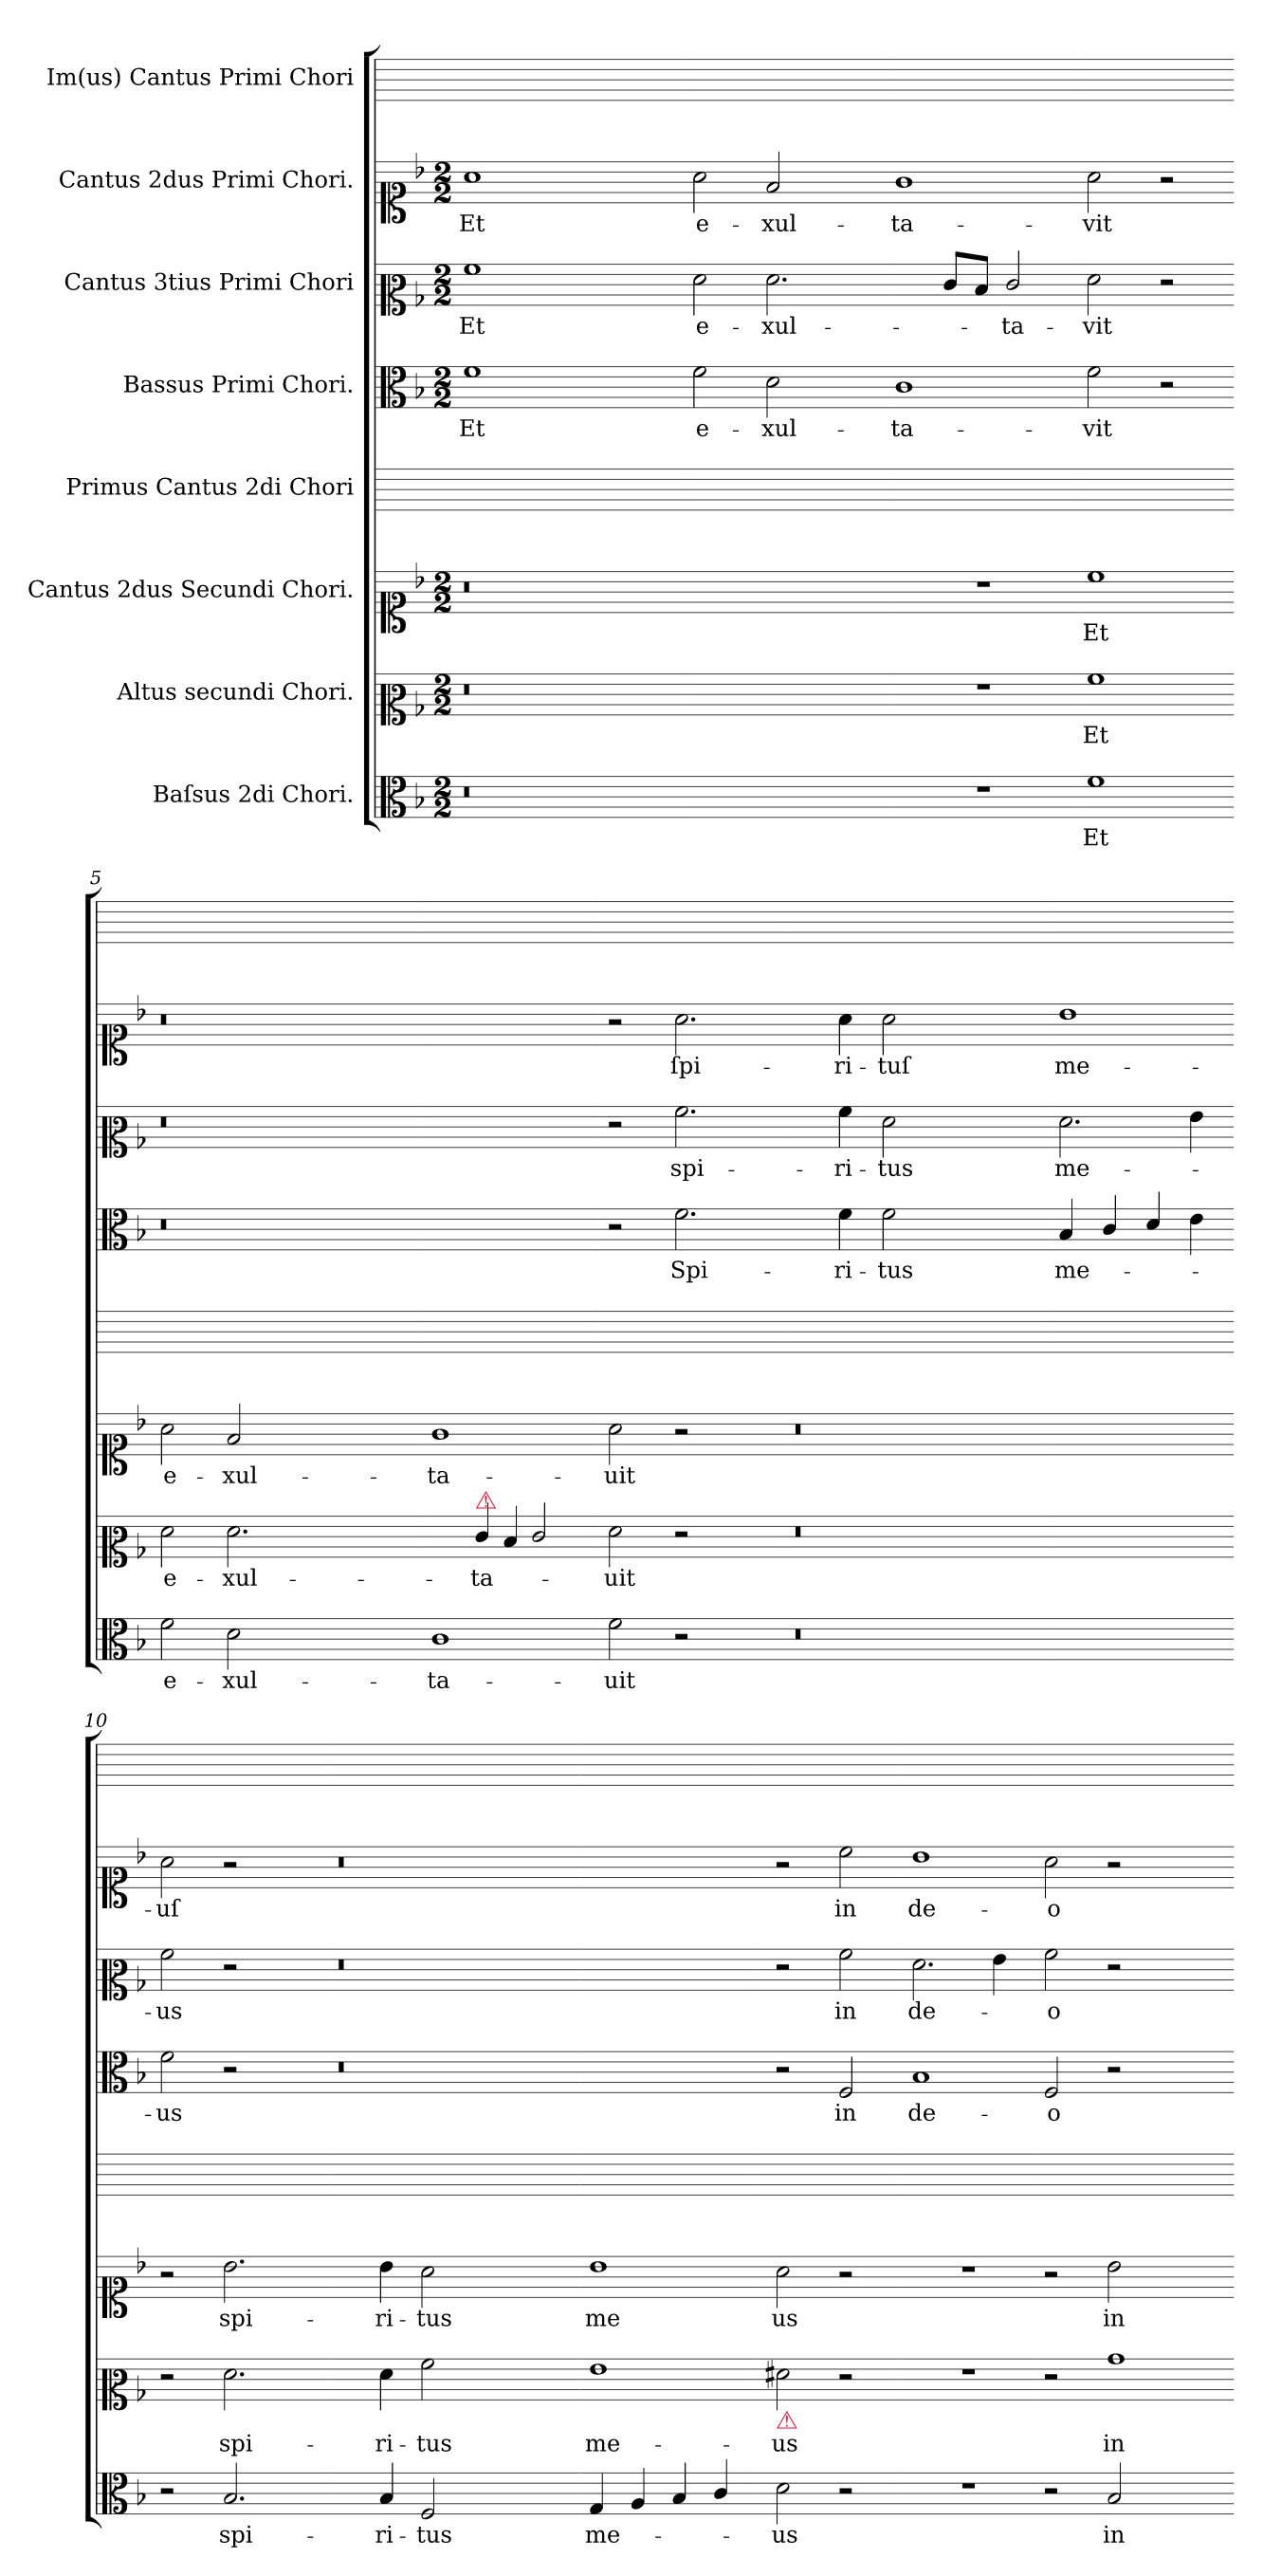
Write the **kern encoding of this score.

**kern	**text	**kern	**text	**kern	**text	**kern	**kern	**text	**kern	**text	**kern	**text	**kern
*part8	*part8	*part7	*part7	*part6	*part6	*part5	*part4	*part4	*part3	*part3	*part2	*part2	*part1
*staff8	*staff8	*staff7	*staff7	*staff6	*staff6	*staff5	*staff4	*staff4	*staff3	*staff3	*staff2	*staff2	*staff1
*I"Baſsus 2di Chori.	*	*I"Altus secundi Chori.	*	*I"Cantus 2dus Secundi Chori.	*	*I"Primus Cantus 2di Chori	*I"Bassus Primi Chori.	*	*I"Cantus 3tius Primi Chori	*	*I"Cantus 2dus Primi Chori.	*	*I"Im(us) Cantus Primi Chori
*clefC3	*	*clefC2	*	*clefC1	*	*	*clefC3	*	*clefC2	*	*clefC1	*	*
*k[b-]	*	*k[b-]	*	*k[b-]	*	*	*k[b-]	*	*k[b-]	*	*k[b-]	*	*
*F:	*	*F:	*	*F:	*	*	*F:	*	*F:	*	*F:	*	*
*M2/2	*	*M2/2	*	*M2/2	*	*	*M2/2	*	*M2/2	*	*M2/2	*	*
=1	=1	=1	=1	=1	=1	=1	=1	=1	=1	=1	=1	=1	=1
0r	.	0r	.	0r	.	1ryy	1f	Et	1a	Et	1a	Et	1ryy
.	.	.	.	.	.	1ryy	1ryy	.	1ryy	.	1ryy	.	1ryy
=2-	=2-	=2-	=2-	=2-	=2-	=2-	=2-	=2-	=2-	=2-	=2-	=2-	=2-
1ryy	.	1ryy	.	1ryy	.	2ryy	2f\	e-	2f\	e-	2a\	e-	1ryy
.	.	.	.	.	.	2ryy	2d\	-xul-	2.f\	-xul-	2f/	-xul-	.
4ryy	.	4ryy	.	4ryy	.	4ryy	4ryy	.	.	.	4ryy	.	4ryy
=3-	=3-	=3-	=3-	=3-	=3-	=3-	=3-	=3-	=3-	=3-	=3-	=3-	=3-
1r	.	1r	.	1r	.	1ryy	1c	-ta-	4ryy	.	1g	-ta-	1ryy
.	.	.	.	.	.	.	.	.	8e/L	.	.	.	.
.	.	.	.	.	.	.	.	.	8d/J	.	.	.	.
.	.	.	.	.	.	.	.	.	2e/	-ta-	.	.	.
=4-	=4-	=4-	=4-	=4-	=4-	=4-	=4-	=4-	=4-	=4-	=4-	=4-	=4-
1f	Et	1a	Et	1cc	Et	1ryy	2f\	-vit	2f\	-vit	2a\	-vit	1ryy
.	.	.	.	.	.	.	2r	.	2r	.	2r	.	.
=5-	=5-	=5-	=5-	=5-	=5-	=5-	=5-	=5-	=5-	=5-	=5-	=5-	=5-
2f\	e-	2f\	e-	2a\	e-	0ryy	0r	.	0r	.	0r	.	0ryy
2d\	-xul-	2.f\	-xul-	2f/	-xul-	.	.	.	.	.	.	.	.
1ryy	.	.	.	1ryy	.	.	.	.	.	.	.	.	.
.	.	2.ryy	.	.	.	.	.	.	.	.	.	.	.
=6-	=6-	=6-	=6-	=6-	=6-	=6-	=6-	=6-	=6-	=6-	=6-	=6-	=6-
1c	-ta-	4ryy	.	1g	-ta-	1ryy	1ryy	.	1ryy	.	1ryy	.	1ryy
!	!	!LO:TX:a:color=crimson:t=⚠	!	!	!	!	!	!	!	!	!	!	!
!	!	!LO:N:vis=4	!	!	!	!	!	!	!	!	!	!	!
.	.	8e/	-ta-	.	.	.	.	.	.	.	.	.	.
!	!	!LO:N:vis=4	!	!	!	!	!	!	!	!	!	!	!
.	.	8d/	.	.	.	.	.	.	.	.	.	.	.
.	.	2e/	.	.	.	.	.	.	.	.	.	.	.
=7-	=7-	=7-	=7-	=7-	=7-	=7-	=7-	=7-	=7-	=7-	=7-	=7-	=7-
2f\	-uit	2f\	-uit	2a\	-uit	2ryy	2r	.	2r	.	2r	.	2ryy
2r	.	2r	.	2r	.	2.ryy	2.f\	Spi-	2.a\	spi-	2.a\	ſpi-	2.ryy
4ryy	.	4ryy	.	4ryy	.	.	.	.	.	.	.	.	.
=8-	=8-	=8-	=8-	=8-	=8-	=8-	=8-	=8-	=8-	=8-	=8-	=8-	=8-
0r	.	0r	.	0r	.	4ryy	4ryy	.	4ryy	.	4ryy	.	4ryy
.	.	.	.	.	.	2.ryy	4f\	-ri-	4a\	-ri-	4a\	-ri-	2.ryy
.	.	.	.	.	.	.	2f\	-tus	2f\	-tus	2a\	tuſ	.
.	.	.	.	.	.	1ryy	1ryy	.	1ryy	.	1ryy	.	1ryy
=9-	=9-	=9-	=9-	=9-	=9-	=9-	=9-	=9-	=9-	=9-	=9-	=9-	=9-
1ryy	.	1ryy	.	1ryy	.	1ryy	4B-/	me-	2.f\	me-	1b-	me-	1ryy
.	.	.	.	.	.	.	4c/	.	.	.	.	.	.
.	.	.	.	.	.	.	4d/	.	.	.	.	.	.
.	.	.	.	.	.	.	4e\	.	4g\	.	.	.	.
=10-	=10-	=10-	=10-	=10-	=10-	=10-	=10-	=10-	=10-	=10-	=10-	=10-	=10-
2r	.	2r	.	2r	.	1ryy	2f\	-us	2a\	-us	2a\	uſ	1ryy
2.B-/	spi-	2.f\	spi-	2.b-\	spi-	.	2r	.	2r	.	2r	.	.
.	.	.	.	.	.	4ryy	4ryy	.	4ryy	.	4ryy	.	4ryy
=11-	=11-	=11-	=11-	=11-	=11-	=11-	=11-	=11-	=11-	=11-	=11-	=11-	=11-
4ryy	.	4ryy	.	4ryy	.	0ryy	0r	.	0r	.	0r	.	0ryy
4B-/	-ri-	4f\	-ri-	4b-\	-ri-	.	.	.	.	.	.	.	.
2F/	-tus	2a\	-tus	2a\	-tus	.	.	.	.	.	.	.	.
1ryy	.	1ryy	.	1ryy	.	.	.	.	.	.	.	.	.
=12-	=12-	=12-	=12-	=12-	=12-	=12-	=12-	=12-	=12-	=12-	=12-	=12-	=12-
4G/	me-	1g	me-	1b-	me	1ryy	1ryy	.	1ryy	.	1ryy	.	1ryy
4A/	.	.	.	.	.	.	.	.	.	.	.	.	.
4B-/	.	.	.	.	.	.	.	.	.	.	.	.	.
4c/	.	.	.	.	.	.	.	.	.	.	.	.	.
=13-	=13-	=13-	=13-	=13-	=13-	=13-	=13-	=13-	=13-	=13-	=13-	=13-	=13-
!	!	!LO:TX:b:color=crimson:t=⚠	!	!	!	!	!	!	!	!	!	!	!
2d\	-us	2f#X\	-us	2a\	us	1ryy	2r	.	2r	.	2r	.	1ryy
2r	.	2r	.	2r	.	.	2F/	in	2a\	in	2cc\	in	.
=14-	=14-	=14-	=14-	=14-	=14-	=14-	=14-	=14-	=14-	=14-	=14-	=14-	=14-
1r	.	1r	.	1r	.	1ryy	1B-	de-	2.f\	de-	1b-	de-	1ryy
.	.	.	.	.	.	.	.	.	4g\	.	.	.	.
=15-	=15-	=15-	=15-	=15-	=15-	=15-	=15-	=15-	=15-	=15-	=15-	=15-	=15-
2r	.	2r	.	2r	.	1ryy	2F/	-o	2a\	-o	2a\	-o	1ryy
2B-/	in	1b-\	in	2b-\	in	.	2r	.	2r	.	2r	.	.
2ryy	.	.	.	2ryy	.	2ryy	2ryy	.	2ryy	.	2ryy	.	2ryy
=-	=-	=-	=-	=-	=-	=-	=-	=-	=-	=-	=-	=-	=-
*-	*-	*-	*-	*-	*-	*-	*-	*-	*-	*-	*-	*-	*-
